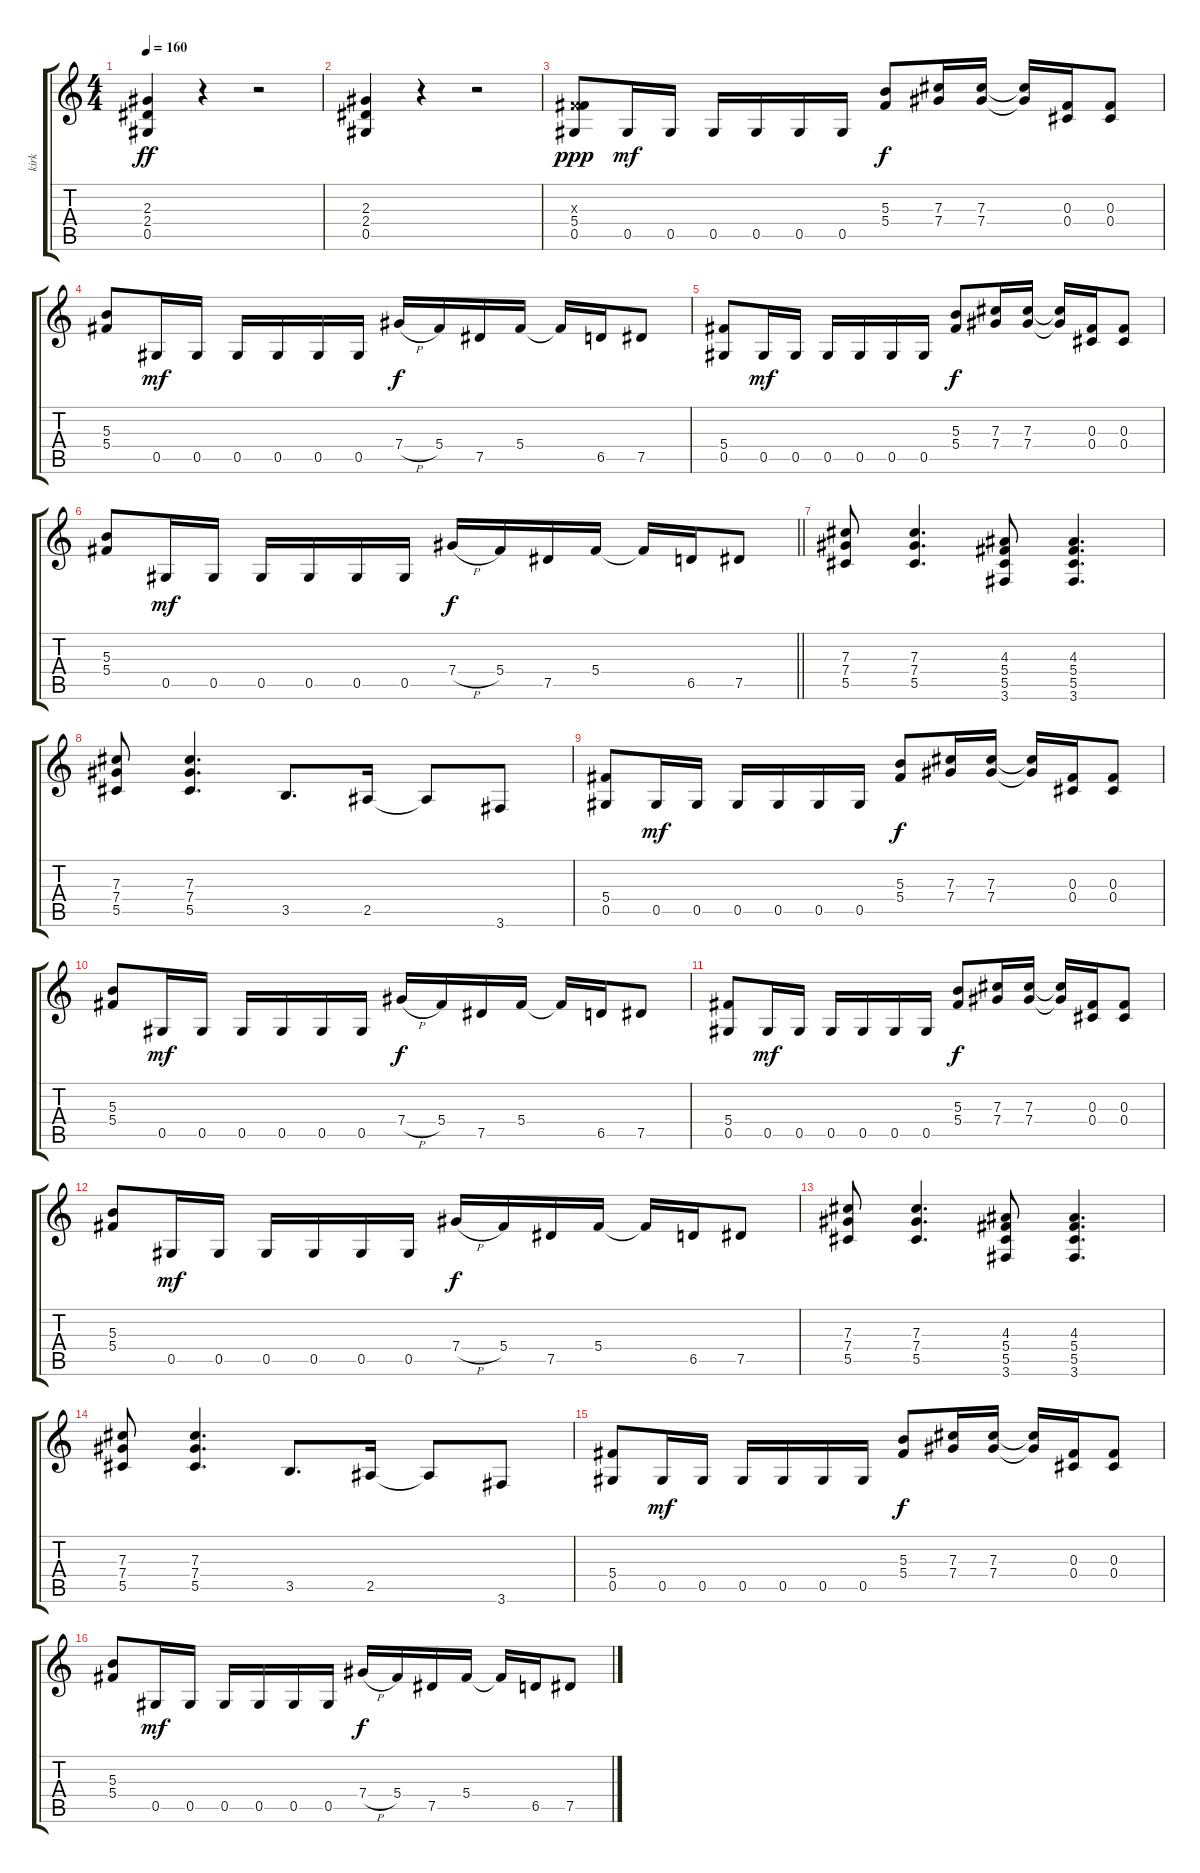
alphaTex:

\track ("kirk" "kirk") {instrument distortionguitar}
\staff {score tabs}
\tuning (Eb4 Bb3 Gb3 Db3 Ab2 Eb2) {hide}
\ts (4 4)
\tempo 160
\clef g2
\ks c
(2.3 2.4 0.5).4{dy ff} r.4 r.2 |
(2.3 2.4 0.5).4 r.4 r.2 |
(-1.3{x} 5.4 0.5).8{dy ppp} 0.5.16{dy mf} 0.5.16 0.5.16 0.5.16 0.5.16 0.5.16 (5.3 5.4).8{dy f} (7.3 7.4).16 (7.3 7.4).16 (7.3{t} 7.4{t}).16 (0.3 0.4).16 (0.3 0.4).8 |
(5.3 5.4).8 0.5.16{dy mf} 0.5.16 0.5.16 0.5.16 0.5.16 0.5.16 7.4{h}.16{dy f} 5.4.16 7.5.16 5.4.16 5.4{t}.16 6.5.16 7.5.8 |
(5.4 0.5).8 0.5.16{dy mf} 0.5.16 0.5.16 0.5.16 0.5.16 0.5.16 (5.3 5.4).8{dy f} (7.3 7.4).16 (7.3 7.4).16 (7.3{t} 7.4{t}).16 (0.3 0.4).16 (0.3 0.4).8 |
\barLineRight lightlight
(5.3 5.4).8 0.5.16{dy mf} 0.5.16 0.5.16 0.5.16 0.5.16 0.5.16 7.4{h}.16{dy f} 5.4.16 7.5.16 5.4.16 5.4{t}.16 6.5.16 7.5.8 |
(7.3 7.4 5.5).8 (7.3 7.4 5.5).4{d} (4.3 5.4 5.5 3.6).8 (4.3 5.4 5.5 3.6).4{d} |
(7.3 7.4 5.5).8 (7.3 7.4 5.5).4{d} 3.5.8{d} 2.5.16 2.5{t}.8 3.6.8 |
(5.4 0.5).8 0.5.16{dy mf} 0.5.16 0.5.16 0.5.16 0.5.16 0.5.16 (5.3 5.4).8{dy f} (7.3 7.4).16 (7.3 7.4).16 (7.3{t} 7.4{t}).16 (0.3 0.4).16 (0.3 0.4).8 |
(5.3 5.4).8 0.5.16{dy mf} 0.5.16 0.5.16 0.5.16 0.5.16 0.5.16 7.4{h}.16{dy f} 5.4.16 7.5.16 5.4.16 5.4{t}.16 6.5.16 7.5.8 |
(5.4 0.5).8 0.5.16{dy mf} 0.5.16 0.5.16 0.5.16 0.5.16 0.5.16 (5.3 5.4).8{dy f} (7.3 7.4).16 (7.3 7.4).16 (7.3{t} 7.4{t}).16 (0.3 0.4).16 (0.3 0.4).8 |
(5.3 5.4).8 0.5.16{dy mf} 0.5.16 0.5.16 0.5.16 0.5.16 0.5.16 7.4{h}.16{dy f} 5.4.16 7.5.16 5.4.16 5.4{t}.16 6.5.16 7.5.8 |
(7.3 7.4 5.5).8 (7.3 7.4 5.5).4{d} (4.3 5.4 5.5 3.6).8 (4.3 5.4 5.5 3.6).4{d} |
(7.3 7.4 5.5).8 (7.3 7.4 5.5).4{d} 3.5.8{d} 2.5.16 2.5{t}.8 3.6.8 |
(5.4 0.5).8 0.5.16{dy mf} 0.5.16 0.5.16 0.5.16 0.5.16 0.5.16 (5.3 5.4).8{dy f} (7.3 7.4).16 (7.3 7.4).16 (7.3{t} 7.4{t}).16 (0.3 0.4).16 (0.3 0.4).8 |
(5.3 5.4).8 0.5.16{dy mf} 0.5.16 0.5.16 0.5.16 0.5.16 0.5.16 7.4{h}.16{dy f} 5.4.16 7.5.16 5.4.16 5.4{t}.16 6.5.16 7.5.8
